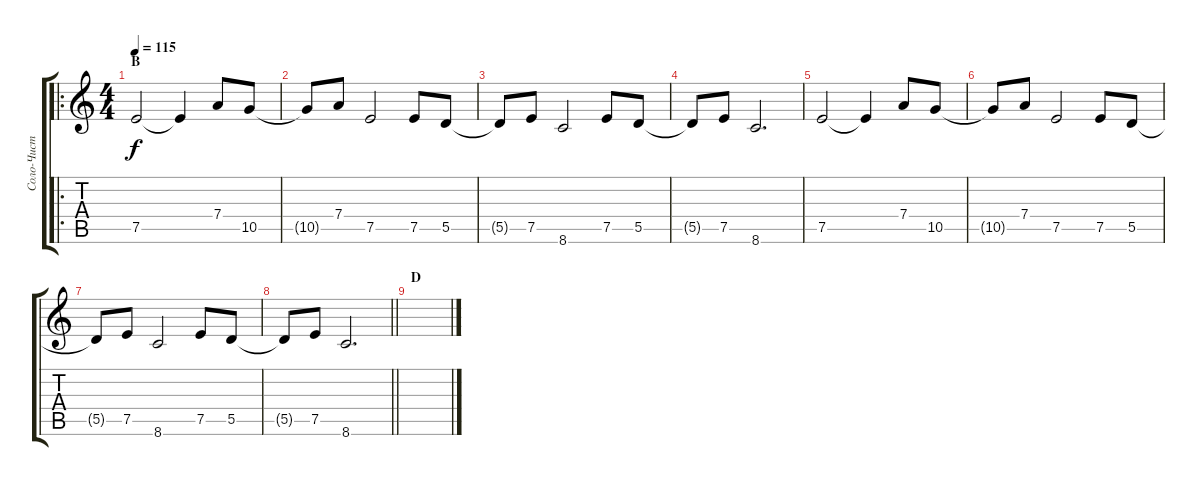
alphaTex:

\track ("Соло-Чист" "Соло-Чист") {instrument electricguitarclean}
\staff {score tabs}
\tuning (E4 B3 G3 D3 A2 E2) {hide}
\ro
\ts (4 4)
\section ("" "B")
\tempo 115
\clef g2
\ks c
7.5.2{dy f} 7.5{t}.4 7.4.8 10.5.8 |
10.5{t}.8 7.4.8 7.5.2 7.5.8 5.5.8 |
5.5{t}.8 7.5.8 8.6.2 7.5.8 5.5.8 |
5.5{t}.8 7.5.8 8.6.2{d} |
7.5.2 7.5{t}.4 7.4.8 10.5.8 |
10.5{t}.8 7.4.8 7.5.2 7.5.8 5.5.8 |
5.5{t}.8 7.5.8 8.6.2 7.5.8 5.5.8 |
\barLineRight lightlight
5.5{t}.8 7.5.8 8.6.2{d} |
\section ("" "D")
